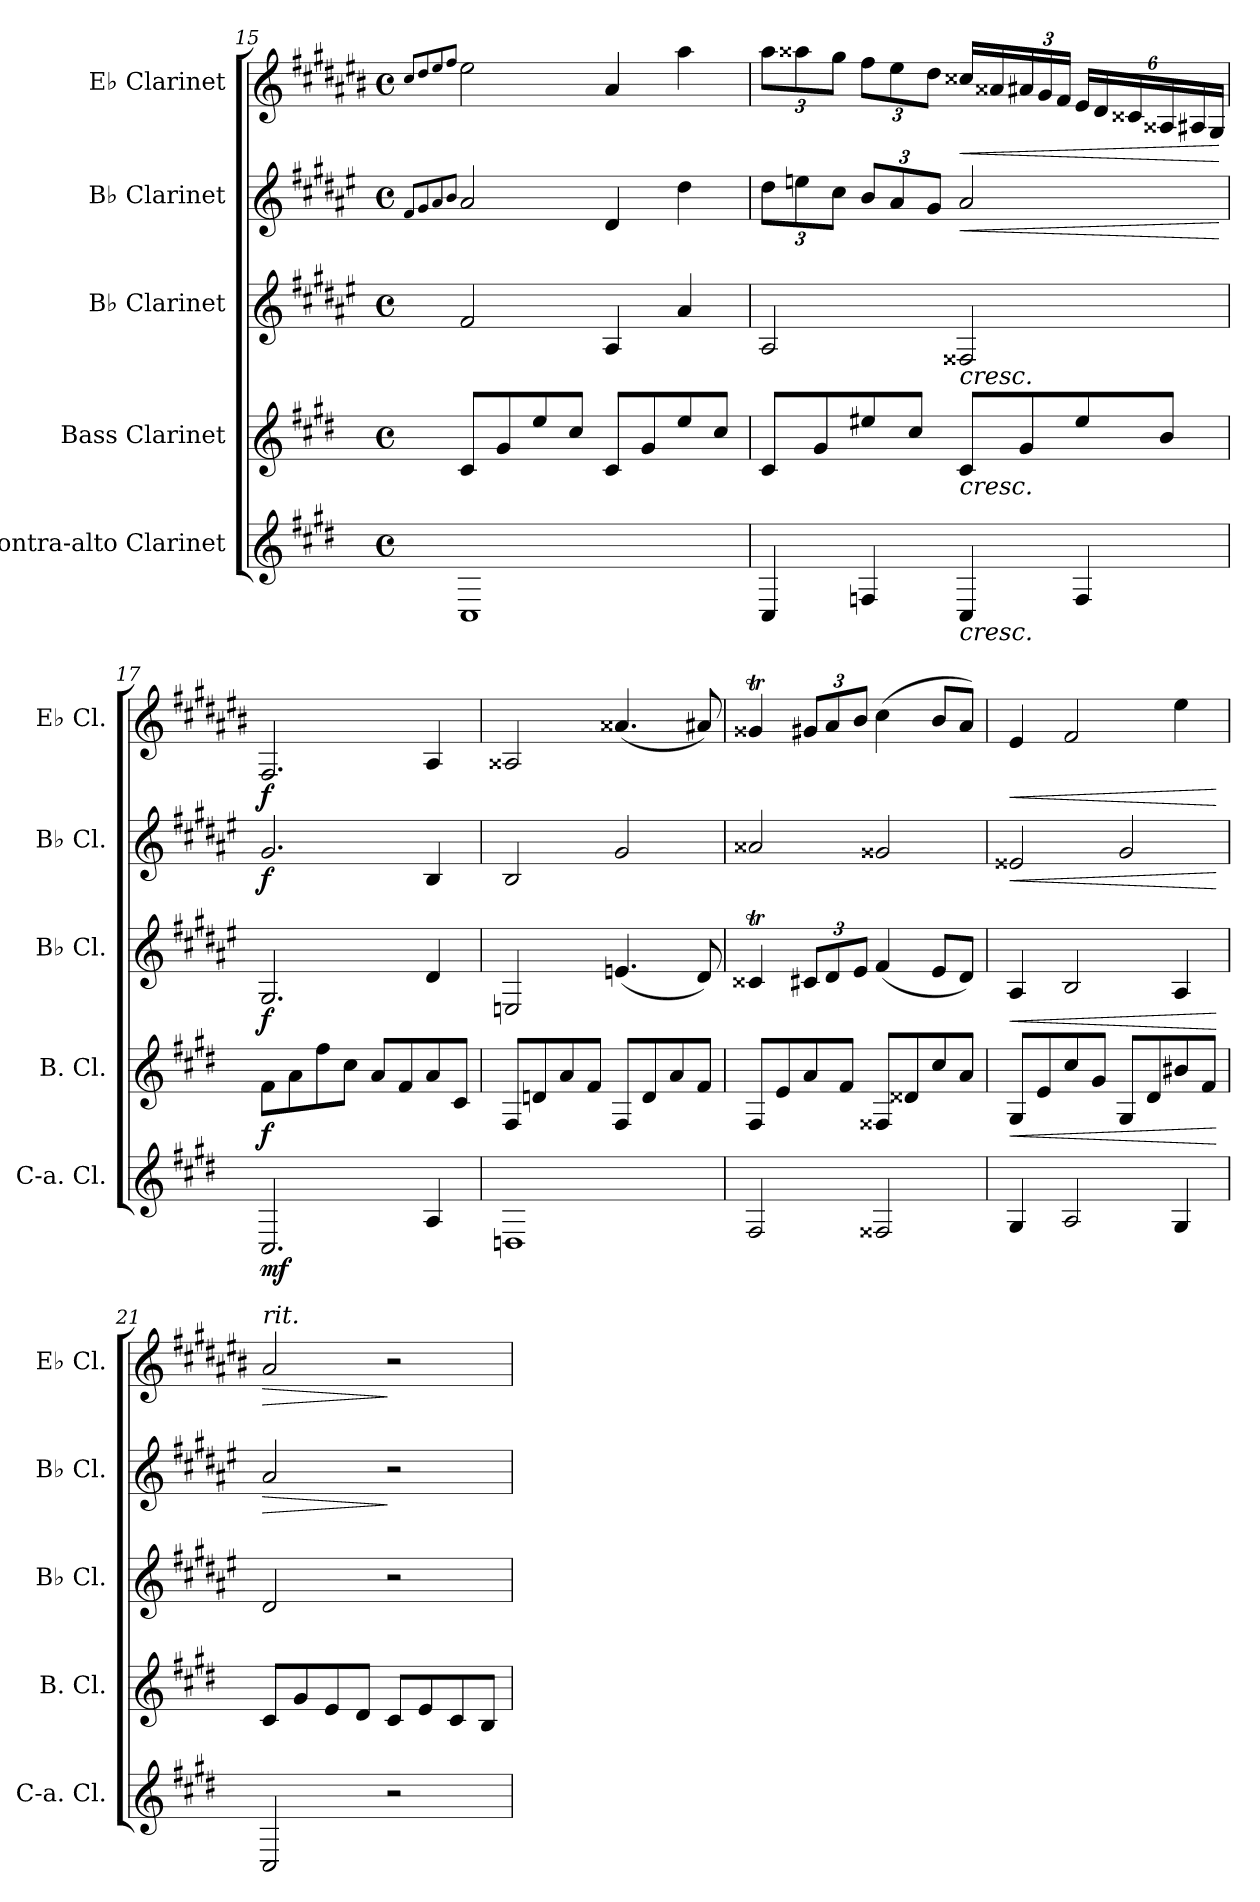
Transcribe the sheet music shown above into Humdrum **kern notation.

**kern	**dynam	**kern	**dynam	**kern	**dynam	**kern	**dynam	**kern	**dynam
*part5	*part5	*part4	*part4	*part3	*part3	*part2	*part2	*part1	*part1
*staff5	*staff5	*staff4	*staff4	*staff3	*staff3	*staff2	*staff2	*staff1	*staff1
*I"Contra-alto Clarinet	*	*I"Bass Clarinet	*	*I"B♭ Clarinet	*	*I"B♭ Clarinet	*	*I"E♭ Clarinet	*
*I'C-a. Cl.	*	*I'B. Cl.	*	*I'B♭ Cl.	*	*I'B♭ Cl.	*	*I'E♭ Cl.	*
*clefG2	*	*clefG2	*	*clefG2	*	*clefG2	*	*clefG2	*
*ITrd12c21	*	*ITrd8c14	*	*ITrd1c2	*	*ITrd1c2	*	*ITrd-2c-3	*
*k[f#c#g#d#]	*	*k[f#c#g#d#]	*	*k[f#c#g#d#]	*	*k[f#c#g#d#]	*	*k[f#c#g#d#]	*
*M4/4	*	*M4/4	*	*M4/4	*	*M4/4	*	*M4/4	*
*met(c)	*	*met(c)	*	*met(c)	*	*met(c)	*	*met(c)	*
=15	=15	=15	=15	=15	=15	=15	=15	=15	=15
.	.	.	.	.	.	8qe/L	.	8qee/L	.
.	.	.	.	.	.	8qf#/	.	8qff#/	.
.	.	.	.	.	.	8qg#/	.	8qgg#/	.
.	.	.	.	.	.	8qa/J	.	8qaa/J	.
1CC#	.	8C#/L	.	2e/	.	2g#/	.	2gg#\	.
.	.	8G#/	.	.	.	.	.	.	.
.	.	8e/	.	.	.	.	.	.	.
.	.	8c#/J	.	.	.	.	.	.	.
.	.	8C#/L	.	4G#/	.	4c#/	.	4cc#/	.
.	.	8G#/	.	.	.	.	.	.	.
.	.	8e/	.	4g#/	.	4cc#\	.	4ccc#\	.
.	.	8c#/J	.	.	.	.	.	.	.
=16	=16	=16	=16	=16	=16	=16	=16	=16	=16
*	*	*	*	*	*	*Xbrackettup	*	*Xbrackettup	*
4CC#/	.	8C#/L	.	2G#/	.	12cc#\L	.	12ccc#\L	.
.	.	.	.	.	.	12ddn\	.	12ccc##X\	.
.	.	8G#/	.	.	.	.	.	.	.
.	.	.	.	.	.	12b\J	.	12bb\J	.
4FFn/	.	8e#X/	.	.	.	12a/L	.	12aa\L	.
.	.	.	.	.	.	12g#/	.	12gg#\	.
.	.	8c#/J	.	.	.	.	.	.	.
.	.	.	.	.	.	12f#/J	.	12ff#\J	.
!	!LO:HP:b	!	!LO:HP:b	!	!LO:HP:b	!	!LO:HP:b	!	!LO:HP:b
4CC#/	<	8C#/L	<	2E#X/	<	2g#/	<	16ee#X/LL	<
.	.	.	.	.	.	.	.	16cc##X/	.
.	.	8G#/	.	.	.	.	.	24cc#X/	.
.	.	.	.	.	.	.	.	24b/	.
.	.	.	.	.	.	.	.	24a/JJ	.
4FF/	.	8e#/	.	.	.	.	.	24g#/LL	.
.	.	.	.	.	.	.	.	24f#/	.
.	.	.	.	.	.	.	.	24e#X/	.
.	.	8B/J	.	.	.	.	.	24c##X/	.
.	.	.	.	.	.	.	.	24c#X/	.
.	.	.	.	.	.	.	.	24B/JJ	.
.	.	.	.	.	.	.	[	.	[
=17	=17	=17	=17	=17	=17	=17	=17	=17	=17
!	!LO:DY:b	!	!LO:DY:b	!	!LO:DY:b	!	!LO:DY:b	!	!LO:DY:b
2.CC#/	mf	8F#\L	f	2.F#/	f	2.f#/	f	2.A/	f
.	.	8A\	.	.	.	.	.	.	.
.	.	8f#\	.	.	.	.	.	.	.
.	.	8c#\J	.	.	.	.	.	.	.
.	.	8A/L	.	.	.	.	.	.	.
.	.	8F#/	.	.	.	.	.	.	.
4AA/	.	8A/	.	4c#/	.	4A/	.	4c#/	.
.	.	8C#/J	.	.	.	.	.	.	.
=18	=18	=18	=18	=18	=18	=18	=18	=18	=18
1DDn	.	8FF#/L	.	2Dn/	.	2A/	.	2c##X/	.
.	.	8Dn/	.	.	.	.	.	.	.
.	.	8A/	.	.	.	.	.	.	.
.	.	8F#/J	.	.	.	.	.	.	.
.	.	8FF#/L	.	(4.dn/	.	2f#/	.	(4.cc##X/	.
.	.	8D/	.	.	.	.	.	.	.
.	.	8A/	.	.	.	.	.	.	.
.	.	8F#/J	.	8c#/)	.	.	.	8cc#X/)	.
!!LO:LB:g=z
=19	=19	=19	=19	=19	=19	=19	=19	=19	=19
2FF#/	.	8FF#/L	.	4B#Xt/	.	2g##X/	.	4b#Xt/	.
.	.	8E/	.	.	.	.	.	.	.
*	*	*	*	*Xbrackettup	*	*	*	*	*
.	.	8A/	.	12Bn/L	.	.	.	12bn/L	.
.	.	.	.	12c#/	.	.	.	12cc#/	.
.	.	8F#/J	.	.	.	.	.	.	.
.	.	.	.	12d#/J	.	.	.	12dd#/J	.
2FF##X/	.	8FF##X/L	.	(4e/	.	2f##X/	.	(4ee\	.
.	.	8D##X/	.	.	.	.	.	.	.
.	.	8c#/	.	8d#/L	.	.	.	8dd#/L	.
.	.	8A/J	.	8c#/J)	.	.	.	8cc#/J)	.
=20	=20	=20	=20	=20	=20	=20	=20	=20	=20
!	!	!	!LO:HP:b	!	!LO:HP:b	!	!LO:HP:b	!	!LO:HP:b
4GG#/	.	8GG#/L	<	4G#/	<	2d##X/	<	4g#/	<
.	.	8E/	.	.	.	.	.	.	.
2AA/	.	8c#/	.	2A/	.	.	.	2a/	.
.	.	8G#/J	.	.	.	.	.	.	.
.	.	8GG#/L	.	.	.	2f#/	.	.	.
.	.	8D#/	.	.	.	.	.	.	.
4GG#/	.	8B#X/	.	4G#/	.	.	.	4gg#\	.
.	.	8F#/J	.	.	.	.	.	.	.
.	.	.	[	.	[	.	[	.	[
=21	=21	=21	=21	=21	=21	=21	=21	=21	=21
*	*	*	*	*	*	*	*	*MM50	*
!	!	!	!	!	!	!	!	!LO:TX:a:i:t=rit.	!
!	!	!	!	!	!	!	!LO:HP:b	!	!LO:HP:b
2CC#/	.	8C#/L	.	2c#/	.	2g#/	>	2cc#/	>
.	.	8G#/	.	.	.	.	.	.	.
.	.	8E/	.	.	.	.	.	.	.
.	.	8D#/J	.	.	.	.	.	.	.
2r	[	8C#/L	.	2r	[	2r	]	2r	]
.	.	8E/	.	.	.	.	.	.	.
.	.	8C#/	.	.	.	.	.	.	.
.	.	8BB/J	.	.	.	.	.	.	.
.	.	.	[	.	.	.	.	.	.
=	=	=	=	=	=	=	=	=	=
*-	*-	*-	*-	*-	*-	*-	*-	*-	*-
